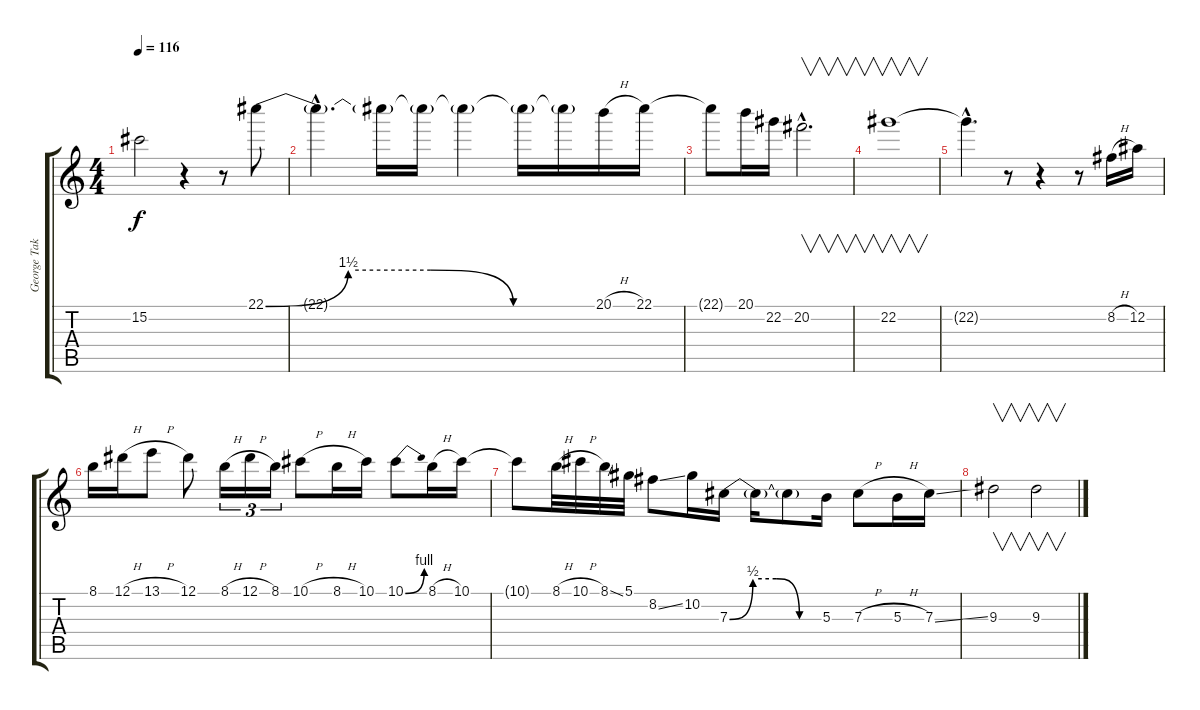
\track ("George Takin' it Easy  :)" "George Tak") {instrument overdrivenguitar}
\staff {score tabs}
\tuning (Eb4 Bb3 Gb3 Db3 Ab2 Eb2) {hide}
\ts (4 4)
\tempo 116
\clef g2
\ks c
15.2{t}.2{dy f} r.4 r.8 22.1{be (custom 0 0 15 6 30 6 45 0 60 0)}.8 |
22.1{hac t}.4{d} 22.1{t}.16 22.1{t}.16 22.1{t}.4 22.1{t}.16 22.1{t}.16 20.1{h}.16 22.1.16 |
22.1{t}.8 20.1.16 22.2.16 20.2{hac}.2{v d} |
22.2.1{v} |
22.2{hac t}.4{d} r.8 r.4 r.8 8.2{h}.16 12.2.16 |
8.1.16 12.1{h}.16 13.1{h}.8 12.1.8 8.1{h}.16{tu (3 2)} 12.1{h}.16{tu (3 2)} 8.1.16{tu (3 2)} 10.1{h}.8 8.1{h}.16 10.1.16 10.1{be (bend 0 0 60 4)}.8 8.1{h}.16 10.1.16 |
10.1{t}.8 8.1{h}.32 10.1{h}.32 8.1{ss}.32 5.1.32 8.2{ss}.8 10.2.16 7.3{be (custom 0 0 15 2 30 2 45 0 60 0)}.16 7.3{t}.16 7.3{t}.8 5.3.16 7.3{h}.8 5.3{h}.16 7.3{ss}.16 |
9.3.2{v} 9.3.2{v}
